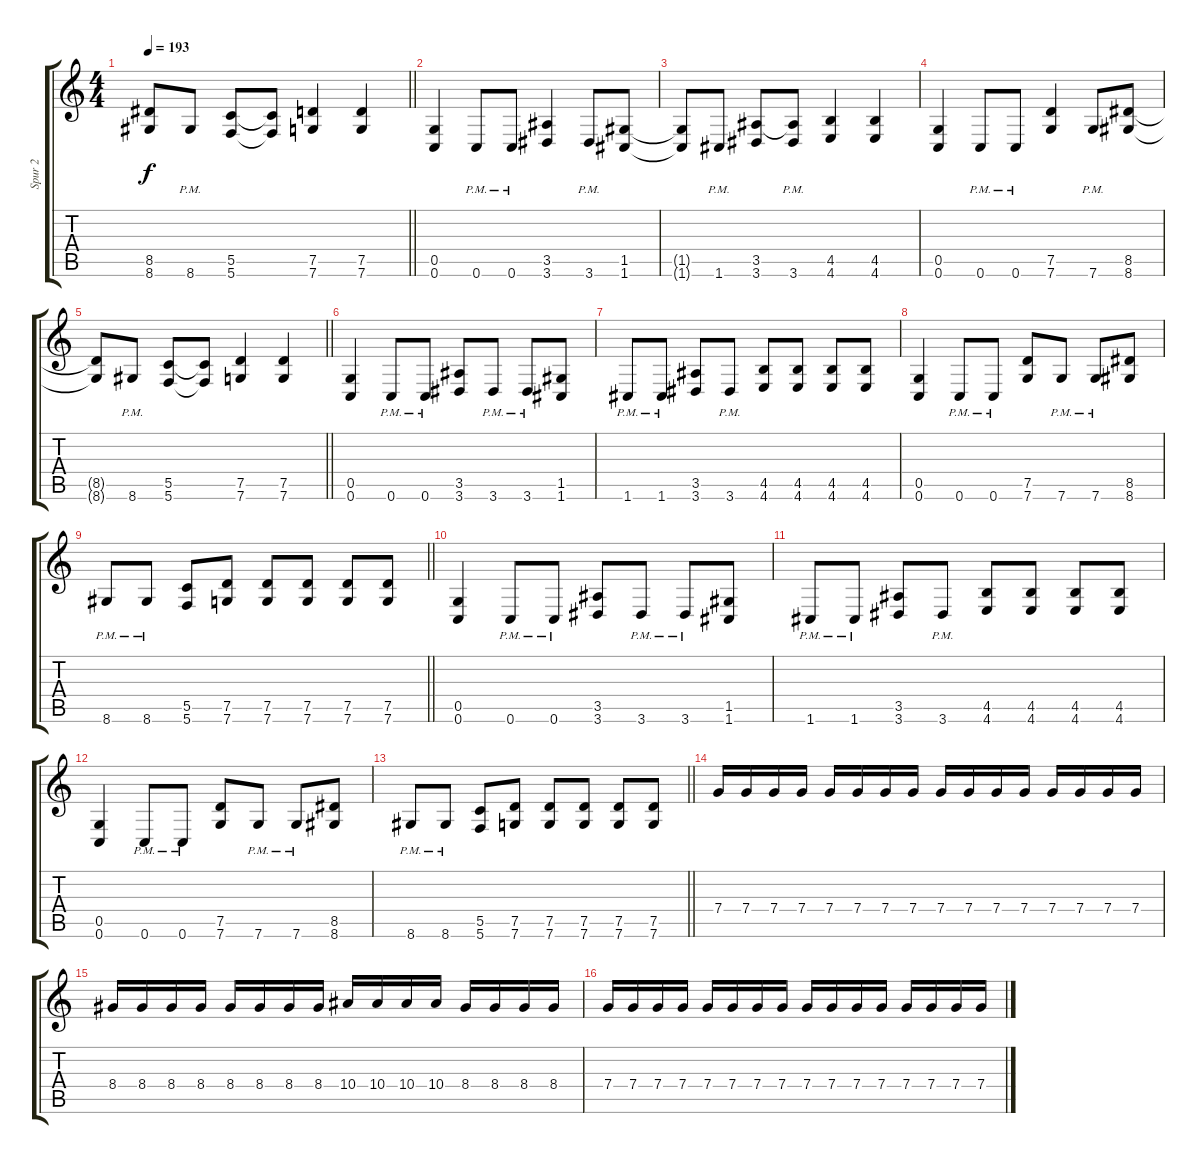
\track ("Spur 2" "Spur 2") {instrument distortionguitar}
\staff {score tabs}
\tuning (D4 A3 F3 C3 G2 C2) {hide}
\ts (4 4)
\tempo 193
\clef g2
\barLineRight lightlight
\ks c
(8.5{t} 8.6{t}).8{dy f} 8.6{pm}.8 (5.5 5.6).8 (5.5{t} 5.6{t}).8 (7.5 7.6).4 (7.5 7.6).4 |
(0.5 0.6).4 0.6{pm}.8 0.6{pm}.8 (3.5 3.6).4 3.6{pm}.8 (1.5 1.6).8 |
(1.5{t} 1.6{t}).8 1.6{pm}.8 (3.5 3.6).8 (3.5{t} 3.6{pm}).8 (4.5 4.6).4 (4.5 4.6).4 |
(0.5 0.6).4 0.6{pm}.8 0.6{pm}.8 (7.5 7.6).4 7.6{pm}.8 (8.5 8.6).8 |
\barLineRight lightlight
(8.5{t} 8.6{t}).8 8.6{pm}.8 (5.5 5.6).8 (5.5{t} 5.6{t}).8 (7.5 7.6).4 (7.5 7.6).4 |
(0.5 0.6).4 0.6{pm}.8 0.6{pm}.8 (3.5 3.6).8 3.6{pm}.8 3.6{pm}.8 (1.5 1.6).8 |
1.6{pm}.8 1.6{pm}.8 (3.5 3.6).8 3.6{pm}.8 (4.5 4.6).8 (4.5 4.6).8 (4.5 4.6).8 (4.5 4.6).8 |
(0.5 0.6).4 0.6{pm}.8 0.6{pm}.8 (7.5 7.6).8 7.6{pm}.8 7.6{pm}.8 (8.5 8.6).8 |
\barLineRight lightlight
8.6{pm}.8 8.6{pm}.8 (5.5 5.6).8 (7.5 7.6).8 (7.5 7.6).8 (7.5 7.6).8 (7.5 7.6).8 (7.5 7.6).8 |
(0.5 0.6).4 0.6{pm}.8 0.6{pm}.8 (3.5 3.6).8 3.6{pm}.8 3.6{pm}.8 (1.5 1.6).8 |
1.6{pm}.8 1.6{pm}.8 (3.5 3.6).8 3.6{pm}.8 (4.5 4.6).8 (4.5 4.6).8 (4.5 4.6).8 (4.5 4.6).8 |
(0.5 0.6).4 0.6{pm}.8 0.6{pm}.8 (7.5 7.6).8 7.6{pm}.8 7.6{pm}.8 (8.5 8.6).8 |
\barLineRight lightlight
8.6{pm}.8 8.6{pm}.8 (5.5 5.6).8 (7.5 7.6).8 (7.5 7.6).8 (7.5 7.6).8 (7.5 7.6).8 (7.5 7.6).8 |
7.4.16 7.4.16 7.4.16 7.4.16 7.4.16 7.4.16 7.4.16 7.4.16 7.4.16 7.4.16 7.4.16 7.4.16 7.4.16 7.4.16 7.4.16 7.4.16 |
8.4.16 8.4.16 8.4.16 8.4.16 8.4.16 8.4.16 8.4.16 8.4.16 10.4.16 10.4.16 10.4.16 10.4.16 8.4.16 8.4.16 8.4.16 8.4.16 |
7.4.16 7.4.16 7.4.16 7.4.16 7.4.16 7.4.16 7.4.16 7.4.16 7.4.16 7.4.16 7.4.16 7.4.16 7.4.16 7.4.16 7.4.16 7.4.16
